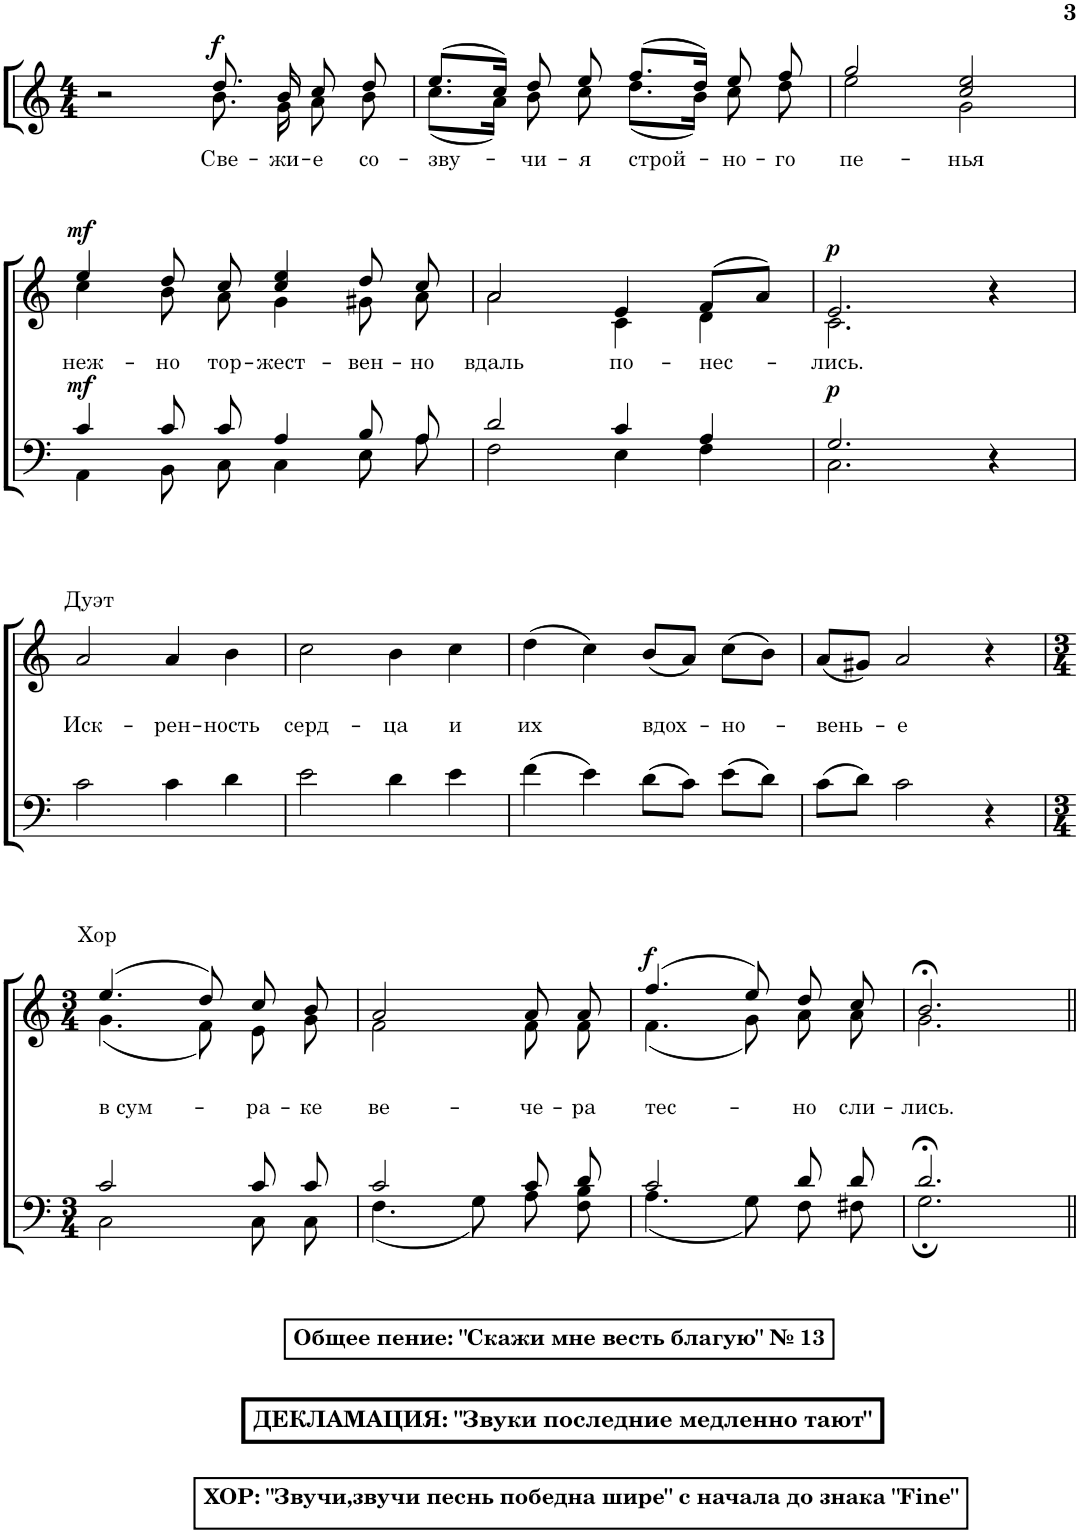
**kern	**dynam	**kern	**text	**text	**text	**dynam	**kern	**kern
*part4	*part4	*part3	*part3	*part3	*part3	*part3	*part2	*part1
*staff4	*staff4	*staff3	*staff3	*staff3	*staff3	*staff3	*staff2	*staff1
*I"Men	*	*I"Women	*	*	*	*	*I"Баритон	*I"Soprano
!!LO:PB:g=z
*clefF4	*	*clefG2	*	*	*	*	*clefF4	*clefG2
*k[]	*	*k[]	*	*	*	*	*k[]	*k[]
*M4/4	*	*M4/4	*	*	*	*	*M4/4	*M4/4
=17	=17	=17	=17	=17	=17	=17	=17	=17
*	*	*^	*	*	*	*	*	*
1r	.	2r	2r	.	.	.	.	1r	1r
!	!	!	!	!LO:LY:b	!	!	!LO:DY:a	!	!
.	.	8.dd/	8.b\	Све-	.	.	f	.	.
!	!	!	!	!LO:LY:b	!	!	!	!	!
.	.	16b/	16g\	-жи-	.	.	.	.	.
!	!	!	!	!LO:LY:b	!	!	!	!	!
.	.	8cc/	8a\	-е	.	.	.	.	.
!	!	!	!	!LO:LY:b	!	!	!	!	!
.	.	8dd/	8b\	со-	.	.	.	.	.
=18	=18	=18	=18	=18	=18	=18	=18	=18	=18
!	!	!	!	!LO:LY:b	!	!	!	!	!
1r	.	(8.ee/L	(8.cc\L	-зву-	.	.	.	1r	1r
.	.	16cc/Jk)	16a\Jk)	.	.	.	.	.	.
!	!	!	!	!LO:LY:b	!	!	!	!	!
.	.	8dd/	8b\	-чи-	.	.	.	.	.
!	!	!	!	!LO:LY:b	!	!	!	!	!
.	.	8ee/	8cc\	-я	.	.	.	.	.
!	!	!	!	!LO:LY:b	!	!	!	!	!
.	.	(8.ff/L	(8.dd\L	строй-	.	.	.	.	.
.	.	16dd/Jk)	16b\Jk)	.	.	.	.	.	.
!	!	!	!	!LO:LY:b	!	!	!	!	!
.	.	8ee/	8cc\	-но-	.	.	.	.	.
!	!	!	!	!LO:LY:b	!	!	!	!	!
.	.	8ff/	8dd\	-го	.	.	.	.	.
=19	=19	=19	=19	=19	=19	=19	=19	=19	=19
!	!	!	!	!LO:LY:b	!	!	!	!	!
1r	.	2gg/	2ee\	пе-	.	.	.	1r	1r
!	!	!	!	!LO:LY:b	!	!	!	!	!
.	.	2cc/ 2ee/	2g\	-нья	.	.	.	.	.
!!LO:LB:g=z
=20	=20	=20	=20	=20	=20	=20	=20	=20	=20
*^	*	*	*	*	*	*	*	*	*
!	!	!LO:DY:a	!	!	!	!LO:LY:b	!	!LO:DY:a	!	!
4c/	4AA\	mf	4ee/	4cc\	.	неж-	.	mf	1r	1r
!	!	!	!	!	!	!LO:LY:b	!	!	!	!
8c/	8BB\	.	8dd/	8b\	.	-но	.	.	.	.
!	!	!	!	!	!	!LO:LY:b	!	!	!	!
8c/	8C\	.	8cc/	8a\	.	тор-	.	.	.	.
!	!	!	!	!	!	!LO:LY:b	!	!	!	!
4A/	4C\	.	4cc/ 4ee/	4g\	.	-жест-	.	.	.	.
!	!	!	!	!	!	!LO:LY:b	!	!	!	!
8B/	8E\	.	8dd/	8g#X\	.	-вен-	.	.	.	.
!	!	!	!	!	!	!LO:LY:b	!	!	!	!
8A/	8A\	.	8cc/	8a\	.	-но	.	.	.	.
=21	=21	=21	=21	=21	=21	=21	=21	=21	=21	=21
!	!	!	!	!	!	!LO:LY:b	!	!	!	!
2d/	2F\	.	2a/	2a\	.	вдаль	.	.	1r	1r
!	!	!	!	!	!	!LO:LY:b	!	!	!	!
4c/	4E\	.	4e/	4c\	.	по-	.	.	.	.
!	!	!	!	!	!	!LO:LY:b	!	!	!	!
4A/	4F\	.	(8f/L	4d\	.	-нес-	.	.	.	.
.	.	.	8a/J)	.	.	.	.	.	.	.
=22	=22	=22	=22	=22	=22	=22	=22	=22	=22	=22
!	!	!LO:DY:a	!	!	!	!LO:LY:b	!	!LO:DY:a	!	!
2.G/	2.C\	p	2.e/	2.c\	.	-лись.	.	p	1r	1r
4r	4r	.	4r	4r	.	.	.	.	.	.
!!LO:LB:g=z
=23	=23	=23	=23	=23	=23	=23	=23	=23	=23	=23
!	!	!	!	!	!	!	!	!	!	!LO:TX:a:t=Дуэт
!	!	!	!	!	!	!LO:LY:b	!	!	!	!
*v	*v	*	*	*	*	*	*	*	*	*
*	*	*v	*v	*	*	*	*	*	*
2c\	.	2a/	.	Иск-	.	.	1r	1r
!	!	!	!	!LO:LY:b	!	!	!	!
4c\	.	4a/	.	-рен-	.	.	.	.
!	!	!	!	!LO:LY:b	!	!	!	!
4d\	.	4b\	.	-ность	.	.	.	.
=24	=24	=24	=24	=24	=24	=24	=24	=24
!	!	!	!	!LO:LY:b	!	!	!	!
2e\	.	2cc\	.	серд-	.	.	1r	1r
!	!	!	!	!LO:LY:b	!	!	!	!
4d\	.	4b\	.	-ца	.	.	.	.
!	!	!	!	!LO:LY:b	!	!	!	!
4e\	.	4cc\	.	и	.	.	.	.
=25	=25	=25	=25	=25	=25	=25	=25	=25
!	!	!	!	!LO:LY:b	!	!	!	!
(4f\	.	(4dd\	.	их	.	.	1r	1r
4e\)	.	4cc\)	.	.	.	.	.	.
!	!	!	!	!LO:LY:b	!	!	!	!
(8d\L	.	(8b/L	.	вдох-	.	.	.	.
8c\J)	.	8a/J)	.	.	.	.	.	.
!	!	!	!	!LO:LY:b	!	!	!	!
(8e\L	.	(8cc\L	.	-но-	.	.	.	.
8d\J)	.	8b\J)	.	.	.	.	.	.
=26	=26	=26	=26	=26	=26	=26	=26	=26
!	!	!	!	!LO:LY:b	!	!	!	!
(8c\L	.	(8a/L	.	-вень-	.	.	1r	1r
8d\J)	.	8g#X/J)	.	.	.	.	.	.
!	!	!	!	!LO:LY:b	!	!	!	!
2c\	.	2a/	.	-е	.	.	.	.
4r	.	4r	.	.	.	.	.	.
!!LO:LB:g=z
=27	=27	=27	=27	=27	=27	=27	=27	=27
*M3/4	*	*M3/4	*	*	*	*	*M3/4	*M3/4
*^	*	*	*	*	*	*	*	*
!	!	!	!	!	!	!	!	!	!LO:TX:a:t=Хор
!	!	!	!	!	!	!LO:LY:b	!	!	!
*	*	*	*^	*	*	*	*	*	*
2c/	2C\	.	(4.ee/	(4.g\	.	.	в сум-	.	2.r	2.r
.	.	.	8dd/)	8f\)	.	.	.	.	.	.
!	!	!	!	!	!	!	!LO:LY:b	!	!	!
8c/	8C\	.	8cc/	8e\	.	.	-ра-	.	.	.
!	!	!	!	!	!	!	!LO:LY:b	!	!	!
8c/	8C\	.	8b/	8g\	.	.	-ке	.	.	.
=28	=28	=28	=28	=28	=28	=28	=28	=28	=28	=28
!	!	!	!	!	!	!	!LO:LY:b	!	!	!
2c/	(4.F\	.	2a/	2f\	.	.	ве-	.	2.r	2.r
.	8G\)	.	.	.	.	.	.	.	.	.
!	!	!	!	!	!	!	!LO:LY:b	!	!	!
8c/	8A\	.	8a/	8f\	.	.	-че-	.	.	.
!	!	!	!	!	!	!	!LO:LY:b	!	!	!
8d/	8F\ 8B\	.	8a/	8f\	.	.	-ра	.	.	.
=29	=29	=29	=29	=29	=29	=29	=29	=29	=29	=29
!	!	!	!	!	!	!	!LO:LY:b	!LO:DY:a	!	!
2c/	(4.A\	.	(4.ff/	(4.f\	.	.	тес-	f	2.r	2.r
.	8G\)	.	8ee/)	8g\)	.	.	.	.	.	.
!	!	!	!	!	!	!	!LO:LY:b	!	!	!
8d/	8F\	.	8dd/	8a\	.	.	-но	.	.	.
!	!	!	!	!	!	!	!LO:LY:b	!	!	!
8d/	8F#X\	.	8cc/	8a\	.	.	сли-	.	.	.
=30	=30	=30	=30	=30	=30	=30	=30	=30	=30	=30
!	!	!	!	!	!	!	!	!	!	!LO:TX:b:B:t=Общее пение&colon; "Скажи мне весть благую" № 13
!	!	!	!	!	!	!	!	!	!	!LO:TX:b:B:t=ДЕКЛАМАЦИЯ&colon; "Звуки последние медленно тают"
!	!	!	!	!	!	!	!	!	!	!LO:TX:b:B:t=ХОР&colon; "Звучи,звучи песнь победна шире" с начала до знака "Fine"
!	!	!	!	!	!	!	!LO:LY:b	!	!	!
2.d;</	2.G;\	.	2.b;</	2.g\	.	.	-лись.	.	2.r	2.r
*v	*v	*	*	*	*	*	*	*	*	*
*	*	*v	*v	*	*	*	*	*	*
=||	=||	=||	=||	=||	=||	=||	=||	=||
*-	*-	*-	*-	*-	*-	*-	*-	*-
